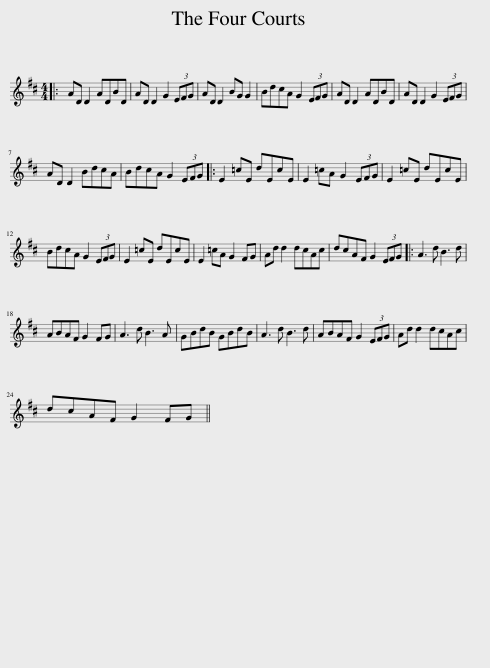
X:1
L:1/8
M:4/4
I:linebreak $
K:D
V:1 treble
V:1
|: AD D2 ADBD | AD D2 G2 (3EFG | AD D2 BG G2 | BdcA G2 (3EFG | AD D2 ADBD | %5
 AD D2 G2 (3EFG |$ AD D2 BdcA | BdcA G2 (3EFG |: E2 =cE dEcE | E2 =cA G2 (3EFG | %10
 E2 =cE dEcE |$ BdcA G2 (3EFG | E2 =cE dEcE | E2 =cA G2 FG | Ad d2 dcAc | %15
 dcAF G2 (3EFG |: A3 d B3 d |$ ABAF G2 FG | A3 d B3 A | GBdB GBdB | %20
 A3 d B3 d | ABAF G2 (3EFG | Ad d2 dcAc |$ dcAF G2 FG || %24
